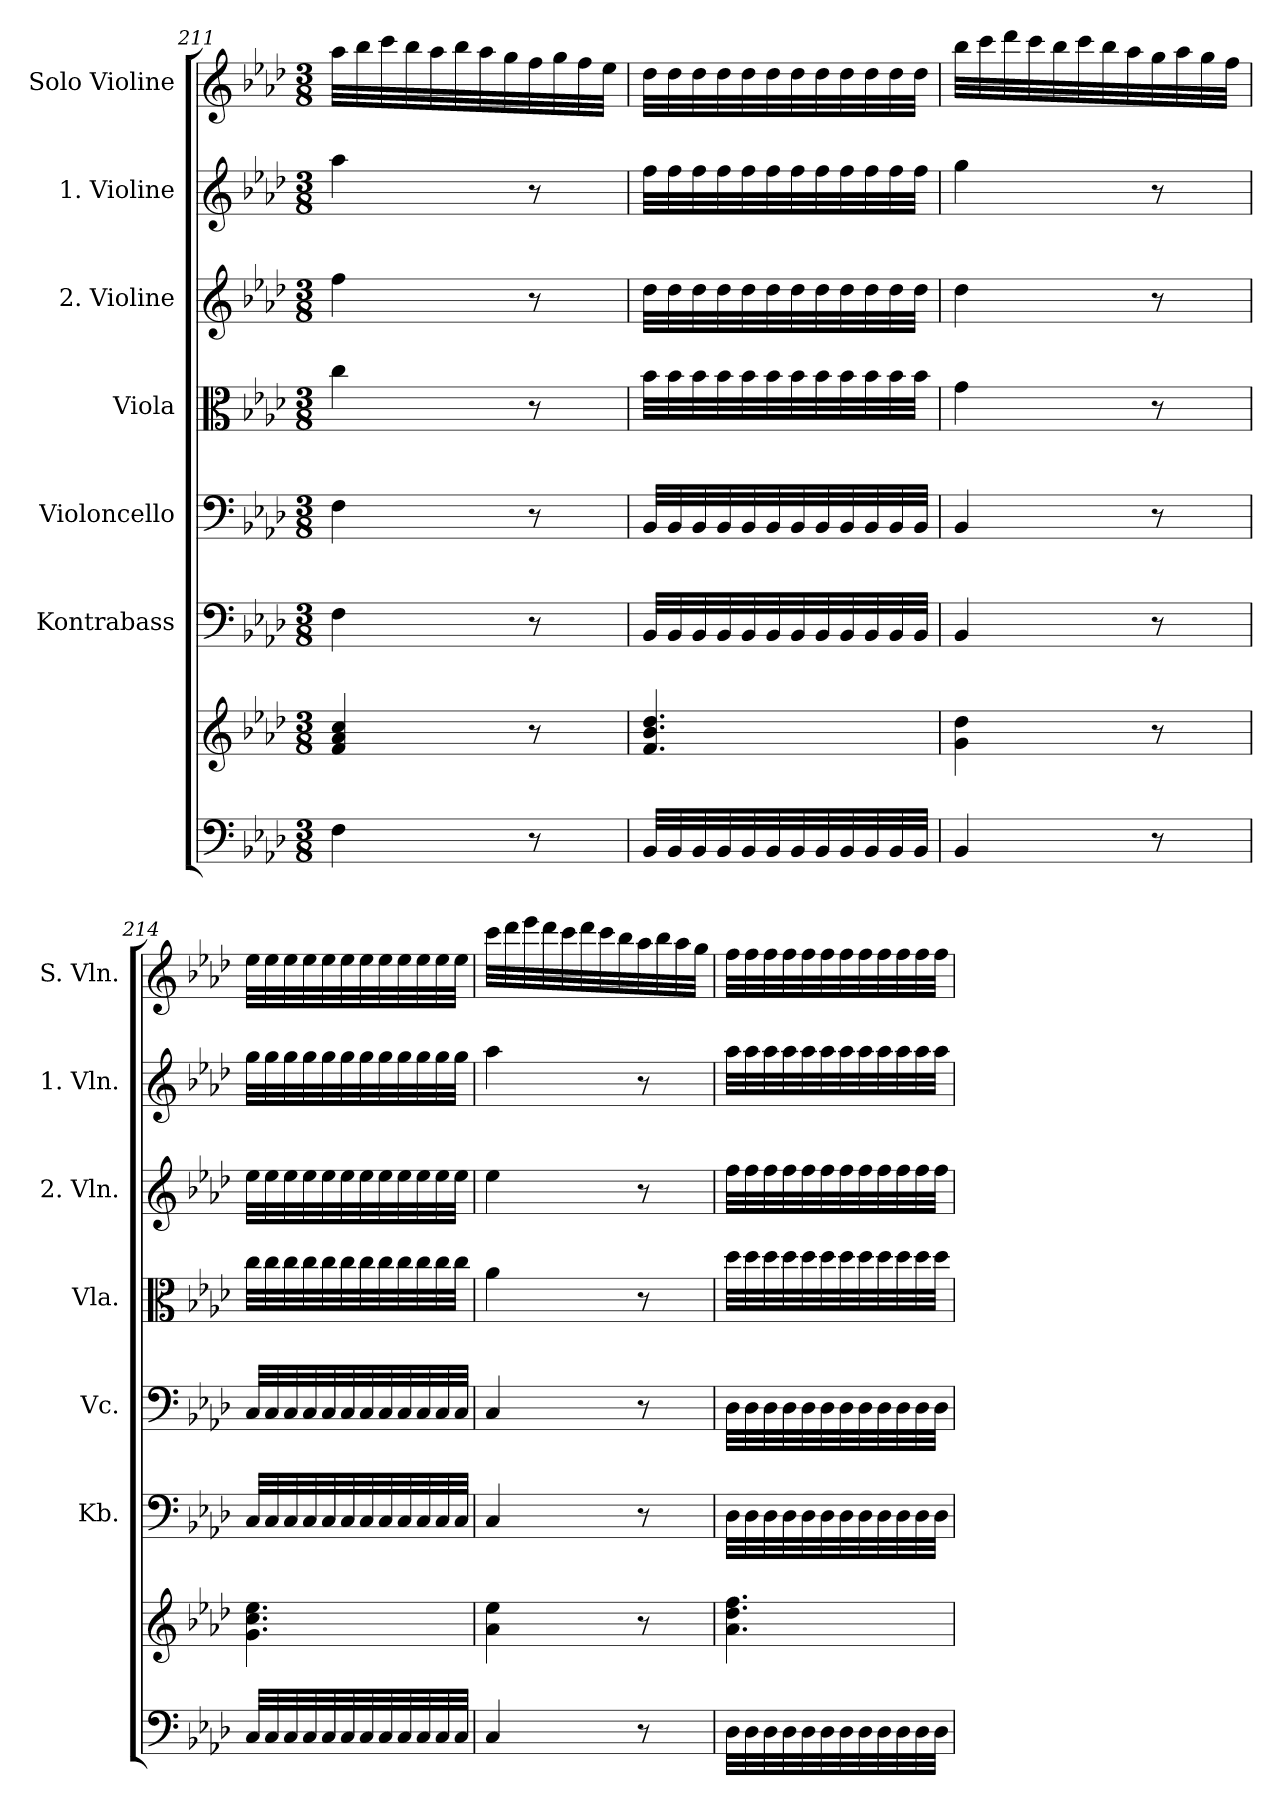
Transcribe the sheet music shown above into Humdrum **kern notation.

**kern	**kern	**kern	**kern	**kern	**kern	**kern	**kern
*part7	*part7	*part6	*part5	*part4	*part3	*part2	*part1
*staff8	*staff7	*staff6	*staff5	*staff4	*staff3	*staff2	*staff1
*	*	*I"Kontrabass	*I"Violoncello	*I"Viola	*I"2. Violine	*I"1. Violine	*I"Solo Violine
*	*	*I'Kb.	*I'Vc.	*I'Vla.	*I'2. Vln.	*I'1. Vln.	*I'S. Vln.
*clefF4	*clefG2	*clefF4	*clefF4	*clefC3	*clefG2	*clefG2	*clefG2
*	*	*ITrd7c12	*	*	*	*	*
*k[b-e-a-d-]	*k[b-e-a-d-]	*k[b-e-a-d-]	*k[b-e-a-d-]	*k[b-e-a-d-]	*k[b-e-a-d-]	*k[b-e-a-d-]	*k[b-e-a-d-]
*f:	*f:	*f:	*f:	*f:	*f:	*f:	*f:
*M3/8	*M3/8	*M3/8	*M3/8	*M3/8	*M3/8	*M3/8	*M3/8
=211	=211	=211	=211	=211	=211	=211	=211
4F\	4f/ 4a-/ 4cc/	4FF\	4F\	4cc\	4ff\	4aa-\	32aa-\LLL
.	.	.	.	.	.	.	32bb-\
.	.	.	.	.	.	.	32ccc\
.	.	.	.	.	.	.	32bb-\
.	.	.	.	.	.	.	32aa-\
.	.	.	.	.	.	.	32bb-\
.	.	.	.	.	.	.	32aa-\
.	.	.	.	.	.	.	32gg\
8r	8r	8r	8r	8r	8r	8r	32ff\
.	.	.	.	.	.	.	32gg\
.	.	.	.	.	.	.	32ff\
.	.	.	.	.	.	.	32ee-\JJJ
!!LO:PB:g=z
=212	=212	=212	=212	=212	=212	=212	=212
32BB-/LLL	4.f/ 4.b-/ 4.dd-/	32BBB-/LLL	32BB-/LLL	32b-\LLL	32dd-\LLL	32ff\LLL	32dd-\LLL
32BB-/	.	32BBB-/	32BB-/	32b-\	32dd-\	32ff\	32dd-\
32BB-/	.	32BBB-/	32BB-/	32b-\	32dd-\	32ff\	32dd-\
32BB-/	.	32BBB-/	32BB-/	32b-\	32dd-\	32ff\	32dd-\
32BB-/	.	32BBB-/	32BB-/	32b-\	32dd-\	32ff\	32dd-\
32BB-/	.	32BBB-/	32BB-/	32b-\	32dd-\	32ff\	32dd-\
32BB-/	.	32BBB-/	32BB-/	32b-\	32dd-\	32ff\	32dd-\
32BB-/	.	32BBB-/	32BB-/	32b-\	32dd-\	32ff\	32dd-\
32BB-/	.	32BBB-/	32BB-/	32b-\	32dd-\	32ff\	32dd-\
32BB-/	.	32BBB-/	32BB-/	32b-\	32dd-\	32ff\	32dd-\
32BB-/	.	32BBB-/	32BB-/	32b-\	32dd-\	32ff\	32dd-\
32BB-/JJJ	.	32BBB-/JJJ	32BB-/JJJ	32b-\JJJ	32dd-\JJJ	32ff\JJJ	32dd-\JJJ
=213	=213	=213	=213	=213	=213	=213	=213
4BB-/	4g\ 4dd-\	4BBB-/	4BB-/	4g\	4dd-\	4gg\	32bb-\LLL
.	.	.	.	.	.	.	32ccc\
.	.	.	.	.	.	.	32ddd-\
.	.	.	.	.	.	.	32ccc\
.	.	.	.	.	.	.	32bb-\
.	.	.	.	.	.	.	32ccc\
.	.	.	.	.	.	.	32bb-\
.	.	.	.	.	.	.	32aa-\
8r	8r	8r	8r	8r	8r	8r	32gg\
.	.	.	.	.	.	.	32aa-\
.	.	.	.	.	.	.	32gg\
.	.	.	.	.	.	.	32ff\JJJ
=214	=214	=214	=214	=214	=214	=214	=214
32C/LLL	4.g\ 4.cc\ 4.ee-\	32CC/LLL	32C/LLL	32cc\LLL	32ee-\LLL	32gg\LLL	32ee-\LLL
32C/	.	32CC/	32C/	32cc\	32ee-\	32gg\	32ee-\
32C/	.	32CC/	32C/	32cc\	32ee-\	32gg\	32ee-\
32C/	.	32CC/	32C/	32cc\	32ee-\	32gg\	32ee-\
32C/	.	32CC/	32C/	32cc\	32ee-\	32gg\	32ee-\
32C/	.	32CC/	32C/	32cc\	32ee-\	32gg\	32ee-\
32C/	.	32CC/	32C/	32cc\	32ee-\	32gg\	32ee-\
32C/	.	32CC/	32C/	32cc\	32ee-\	32gg\	32ee-\
32C/	.	32CC/	32C/	32cc\	32ee-\	32gg\	32ee-\
32C/	.	32CC/	32C/	32cc\	32ee-\	32gg\	32ee-\
32C/	.	32CC/	32C/	32cc\	32ee-\	32gg\	32ee-\
32C/JJJ	.	32CC/JJJ	32C/JJJ	32cc\JJJ	32ee-\JJJ	32gg\JJJ	32ee-\JJJ
!!LO:PB:g=z
=215	=215	=215	=215	=215	=215	=215	=215
4C/	4a-\ 4ee-\	4CC/	4C/	4a-\	4ee-\	4aa-\	32ccc\LLL
.	.	.	.	.	.	.	32ddd-\
.	.	.	.	.	.	.	32eee-\
.	.	.	.	.	.	.	32ddd-\
.	.	.	.	.	.	.	32ccc\
.	.	.	.	.	.	.	32ddd-\
.	.	.	.	.	.	.	32ccc\
.	.	.	.	.	.	.	32bb-\
8r	8r	8r	8r	8r	8r	8r	32aa-\
.	.	.	.	.	.	.	32bb-\
.	.	.	.	.	.	.	32aa-\
.	.	.	.	.	.	.	32gg\JJJ
=216	=216	=216	=216	=216	=216	=216	=216
32D-\LLL	4.a-\ 4.dd-\ 4.ff\	32DD-\LLL	32D-\LLL	32dd-\LLL	32ff\LLL	32aa-\LLL	32ff\LLL
32D-\	.	32DD-\	32D-\	32dd-\	32ff\	32aa-\	32ff\
32D-\	.	32DD-\	32D-\	32dd-\	32ff\	32aa-\	32ff\
32D-\	.	32DD-\	32D-\	32dd-\	32ff\	32aa-\	32ff\
32D-\	.	32DD-\	32D-\	32dd-\	32ff\	32aa-\	32ff\
32D-\	.	32DD-\	32D-\	32dd-\	32ff\	32aa-\	32ff\
32D-\	.	32DD-\	32D-\	32dd-\	32ff\	32aa-\	32ff\
32D-\	.	32DD-\	32D-\	32dd-\	32ff\	32aa-\	32ff\
32D-\	.	32DD-\	32D-\	32dd-\	32ff\	32aa-\	32ff\
32D-\	.	32DD-\	32D-\	32dd-\	32ff\	32aa-\	32ff\
32D-\	.	32DD-\	32D-\	32dd-\	32ff\	32aa-\	32ff\
32D-\JJJ	.	32DD-\JJJ	32D-\JJJ	32dd-\JJJ	32ff\JJJ	32aa-\JJJ	32ff\JJJ
=	=	=	=	=	=	=	=
*-	*-	*-	*-	*-	*-	*-	*-
